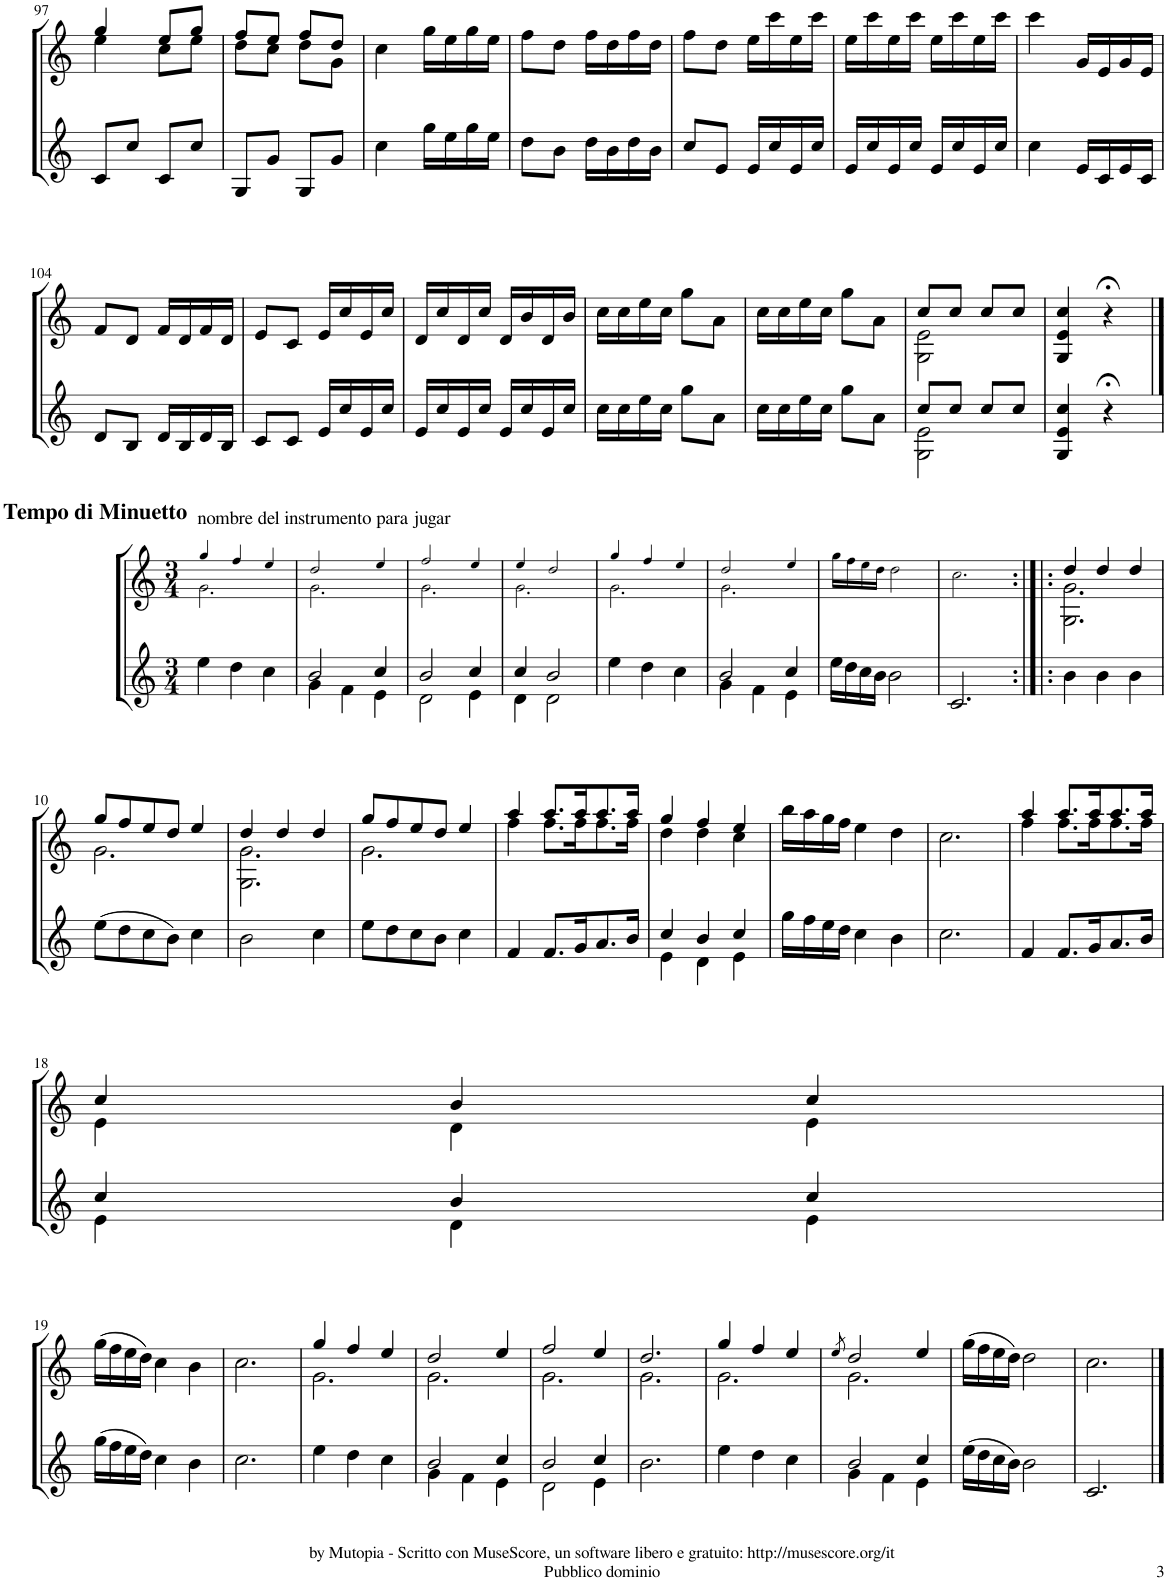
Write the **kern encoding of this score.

**kern	**kern
*part2	*part1
*staff2	*staff1
*I"Mandolina	*I"Mandolina
!!LO:PB:g=z
*clefG2	*clefG2
*k[]	*k[]
*M2/4	*M2/4
=97	=97
*	*^
8c/L	4gg/	4ee\
8cc/J	.	.
8c/L	8ee/L	8cc\L
8cc/J	8gg/J	8ee\J
=98	=98	=98
8G/L	8ff/L	8dd\L
8g/J	8ee/J	8cc\J
8G/L	8ff/L	8dd\L
8g/J	8dd/J	8g\J
*	*v	*v
=99	=99
4cc\	4cc\
16gg\LL	16gg\LL
16ee\	16ee\
16gg\	16gg\
16ee\JJ	16ee\JJ
=100	=100
8dd\L	8ff\L
8b\J	8dd\J
16dd\LL	16ff\LL
16b\	16dd\
16dd\	16ff\
16b\JJ	16dd\JJ
=101	=101
8cc/L	8ff\L
8e/J	8dd\J
16e/LL	16ee\LL
16cc/	16ccc\
16e/	16ee\
16cc/JJ	16ccc\JJ
=102	=102
16e/LL	16ee\LL
16cc/	16ccc\
16e/	16ee\
16cc/JJ	16ccc\JJ
16e/LL	16ee\LL
16cc/	16ccc\
16e/	16ee\
16cc/JJ	16ccc\JJ
=103	=103
4cc\	4ccc\
16e/LL	16g/LL
16c/	16e/
16e/	16g/
16c/JJ	16e/JJ
!!LO:LB:g=z
=104	=104
8d/L	8f/L
8B/J	8d/J
16d/LL	16f/LL
16B/	16d/
16d/	16f/
16B/JJ	16d/JJ
=105	=105
8c/L	8e/L
8c/J	8c/J
16e/LL	16e/LL
16cc/	16cc/
16e/	16e/
16cc/JJ	16cc/JJ
=106	=106
16e/LL	16d/LL
16cc/	16cc/
16e/	16d/
16cc/JJ	16cc/JJ
16e/LL	16d/LL
16cc/	16b/
16e/	16d/
16cc/JJ	16b/JJ
=107	=107
16cc\LL	16cc\LL
16cc\	16cc\
16ee\	16ee\
16cc\JJ	16cc\JJ
8gg\L	8gg\L
8a\J	8a\J
=108	=108
16cc\LL	16cc\LL
16cc\	16cc\
16ee\	16ee\
16cc\JJ	16cc\JJ
8gg\L	8gg\L
8a\J	8a\J
=109	=109
*^	*^
8cc/L	2G\ 2e\	8cc/L	2G\ 2e\
8cc/J	.	8cc/J	.
8cc/L	.	8cc/L	.
8cc/J	.	8cc/J	.
*v	*v	*	*
*	*v	*v
=110	=110
4G/ 4e/ 4cc/	4G/ 4e/ 4cc/
4r;<	4r;<
!!LO:LB:g=z
==1	==1
*M3/4	*M3/4
*	*^
!	!LO:TX:a:B:t=Tempo di Minuetto	!
!	!LO:TX:a:t=nombre del instrumento para jugar	!
4ee\	4gg!/	2.g!\
4dd\	4ff!/	.
4cc\	4ee!/	.
=2	=2	=2
*^	*	*
2b/	4g\	2dd!/	2.g!\
.	4f\	.	.
4cc/	4e\	4ee!/	.
=3	=3	=3	=3
2b/	2d\	2ff!/	2.g!\
4cc/	4e\	4ee!/	.
=4	=4	=4	=4
4cc/	4d\	4ee!/	2.g!\
2b/	2d\	2dd!/	.
*v	*v	*	*
=5	=5	=5
4ee\	4gg!/	2.g!\
4dd\	4ff!/	.
4cc\	4ee!/	.
=6	=6	=6
*^	*	*
2b/	4g\	2dd!/	2.g!\
.	4f\	.	.
4cc/	4e\	4ee!/	.
*v	*v	*	*
*	*v	*v
=7	=7
16ee\LL	16gg!\LL
16dd\	16ff!\
16cc\	16ee!\
16b\JJ	16dd!\JJ
2b\	2dd!\
=8	=8
2.c/	2.cc!\
=9:|!|:	=9:|!|:
*	*^
4b\	4dd/	2.G\ 2.g\
4b\	4dd/	.
4b\	4dd/	.
!!LO:LB:g=z	!!
=10	=10	=10
(8ee\L	8gg/L	2.g\
8dd\	8ff/	.
8cc\	8ee/	.
8b\J)	8dd/J	.
4cc\	4ee/	.
=11	=11	=11
2b\	4dd/	2.G\ 2.g\
.	4dd/	.
4cc\	4dd/	.
=12	=12	=12
8ee\L	8gg/L	2.g\
8dd\	8ff/	.
8cc\	8ee/	.
8b\J	8dd/J	.
4cc\	4ee/	.
=13	=13	=13
4f/	4aa/	4ff\
8.f/L	8.aa/L	8.ff\L
16g/K	16aa/K	16ff\K
8.a/	8.aa/	8.ff\
16b/Jk	16aa/Jk	16ff\Jk
=14	=14	=14
*^	*	*
4cc/	4e\	4gg/	4dd\
4b/	4d\	4ff/	4dd\
4cc/	4e\	4ee/	4cc\
*v	*v	*	*
*	*v	*v
=15	=15
16gg\LL	16bb\LL
16ff\	16aa\
16ee\	16gg\
16dd\JJ	16ff\JJ
4cc\	4ee\
4b\	4dd\
=16	=16
2.cc\	2.cc\
=17	=17
*	*^
4f/	4aa/	4ff\
8.f/L	8.aa/L	8.ff\L
16g/K	16aa/K	16ff\K
8.a/	8.aa/	8.ff\
16b/Jk	16aa/Jk	16ff\Jk
!!LO:LB:g=z	!!
=18	=18	=18
*^	*	*
4cc/	4e\	4cc/	4e\
4b/	4d\	4b/	4d\
4cc/	4e\	4cc/	4e\
*v	*v	*	*
*	*v	*v
!!LO:LB:g=z
=19	=19
(16gg\LL	(16gg\LL
16ff\	16ff\
16ee\	16ee\
16dd\JJ)	16dd\JJ)
4cc\	4cc\
4b\	4b\
=20	=20
2.cc\	2.cc\
=21	=21
*	*^
4ee\	4gg/	2.g\
4dd\	4ff/	.
4cc\	4ee/	.
=22	=22	=22
*^	*	*
2b/	4g\	2dd/	2.g\
.	4f\	.	.
4cc/	4e\	4ee/	.
=23	=23	=23	=23
2b/	2d\	2ff/	2.g\
4cc/	4e\	4ee/	.
*v	*v	*	*
=24	=24	=24
2.b\	2.dd/	2.g\
=25	=25	=25
4ee\	4gg/	2.g\
4dd\	4ff/	.
4cc\	4ee/	.
=26	=26	=26
.	8qee/	.
*^	*	*
2b/	4g\	2dd/	2.g\
.	4f\	.	.
4cc/	4e\	4ee/	.
*v	*v	*	*
*	*v	*v
=27	=27
(16ee\LL	(16gg\LL
16dd\	16ff\
16cc\	16ee\
16b\JJ)	16dd\JJ)
2b\	2dd\
=28	=28
2.c/	2.cc\
==	==
*-	*-
